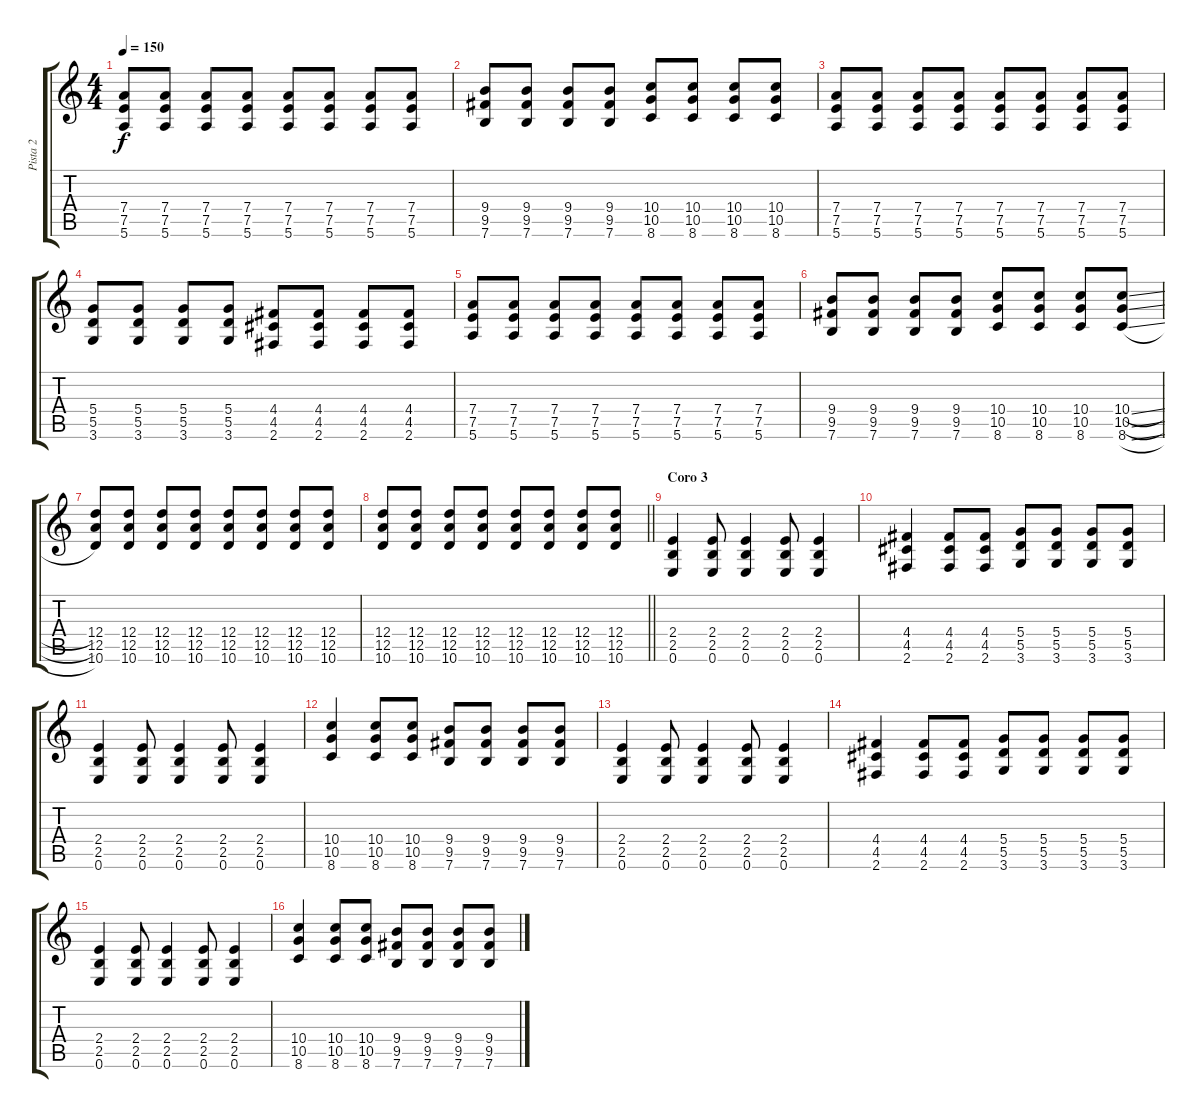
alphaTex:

\track ("Pista 2" "Pista 2") {instrument distortionguitar}
\staff {score tabs}
\tuning (E4 B3 G3 D3 A2 E2) {hide}
\ts (4 4)
\tempo 150
\clef g2
\ks c
(7.4 7.5 5.6).8{dy f} (7.4 7.5 5.6).8 (7.4 7.5 5.6).8 (7.4 7.5 5.6).8 (7.4 7.5 5.6).8 (7.4 7.5 5.6).8 (7.4 7.5 5.6).8 (7.4 7.5 5.6).8 |
(9.4 9.5 7.6).8 (9.4 9.5 7.6).8 (9.4 9.5 7.6).8 (9.4 9.5 7.6).8 (10.4 10.5 8.6).8 (10.4 10.5 8.6).8 (10.4 10.5 8.6).8 (10.4 10.5 8.6).8 |
(7.4 7.5 5.6).8 (7.4 7.5 5.6).8 (7.4 7.5 5.6).8 (7.4 7.5 5.6).8 (7.4 7.5 5.6).8 (7.4 7.5 5.6).8 (7.4 7.5 5.6).8 (7.4 7.5 5.6).8 |
(5.4 5.5 3.6).8 (5.4 5.5 3.6).8 (5.4 5.5 3.6).8 (5.4 5.5 3.6).8 (4.4 4.5 2.6).8 (4.4 4.5 2.6).8 (4.4 4.5 2.6).8 (4.4 4.5 2.6).8 |
(7.4 7.5 5.6).8 (7.4 7.5 5.6).8 (7.4 7.5 5.6).8 (7.4 7.5 5.6).8 (7.4 7.5 5.6).8 (7.4 7.5 5.6).8 (7.4 7.5 5.6).8 (7.4 7.5 5.6).8 |
(9.4 9.5 7.6).8 (9.4 9.5 7.6).8 (9.4 9.5 7.6).8 (9.4 9.5 7.6).8 (10.4 10.5 8.6).8 (10.4 10.5 8.6).8 (10.4 10.5 8.6).8 (10.4{sl} 10.5{sl} 8.6{sl}).8 |
(12.4 12.5 10.6).8 (12.4 12.5 10.6).8 (12.4 12.5 10.6).8 (12.4 12.5 10.6).8 (12.4 12.5 10.6).8 (12.4 12.5 10.6).8 (12.4 12.5 10.6).8 (12.4 12.5 10.6).8 |
\barLineRight lightlight
(12.4 12.5 10.6).8 (12.4 12.5 10.6).8 (12.4 12.5 10.6).8 (12.4 12.5 10.6).8 (12.4 12.5 10.6).8 (12.4 12.5 10.6).8 (12.4 12.5 10.6).8 (12.4 12.5 10.6).8 |
\section ("" "Coro 3")
(2.4 2.5 0.6).4 (2.4 2.5 0.6).8 (2.4 2.5 0.6).4 (2.4 2.5 0.6).8 (2.4 2.5 0.6).4 |
(4.4 4.5 2.6).4 (4.4 4.5 2.6).8 (4.4 4.5 2.6).8 (5.4 5.5 3.6).8 (5.4 5.5 3.6).8 (5.4 5.5 3.6).8 (5.4 5.5 3.6).8 |
(2.4 2.5 0.6).4 (2.4 2.5 0.6).8 (2.4 2.5 0.6).4 (2.4 2.5 0.6).8 (2.4 2.5 0.6).4 |
(10.4 10.5 8.6).4 (10.4 10.5 8.6).8 (10.4 10.5 8.6).8 (9.4 9.5 7.6).8 (9.4 9.5 7.6).8 (9.4 9.5 7.6).8 (9.4 9.5 7.6).8 |
(2.4 2.5 0.6).4 (2.4 2.5 0.6).8 (2.4 2.5 0.6).4 (2.4 2.5 0.6).8 (2.4 2.5 0.6).4 |
(4.4 4.5 2.6).4 (4.4 4.5 2.6).8 (4.4 4.5 2.6).8 (5.4 5.5 3.6).8 (5.4 5.5 3.6).8 (5.4 5.5 3.6).8 (5.4 5.5 3.6).8 |
(2.4 2.5 0.6).4 (2.4 2.5 0.6).8 (2.4 2.5 0.6).4 (2.4 2.5 0.6).8 (2.4 2.5 0.6).4 |
(10.4 10.5 8.6).4 (10.4 10.5 8.6).8 (10.4 10.5 8.6).8 (9.4 9.5 7.6).8 (9.4 9.5 7.6).8 (9.4 9.5 7.6).8 (9.4 9.5 7.6).8
